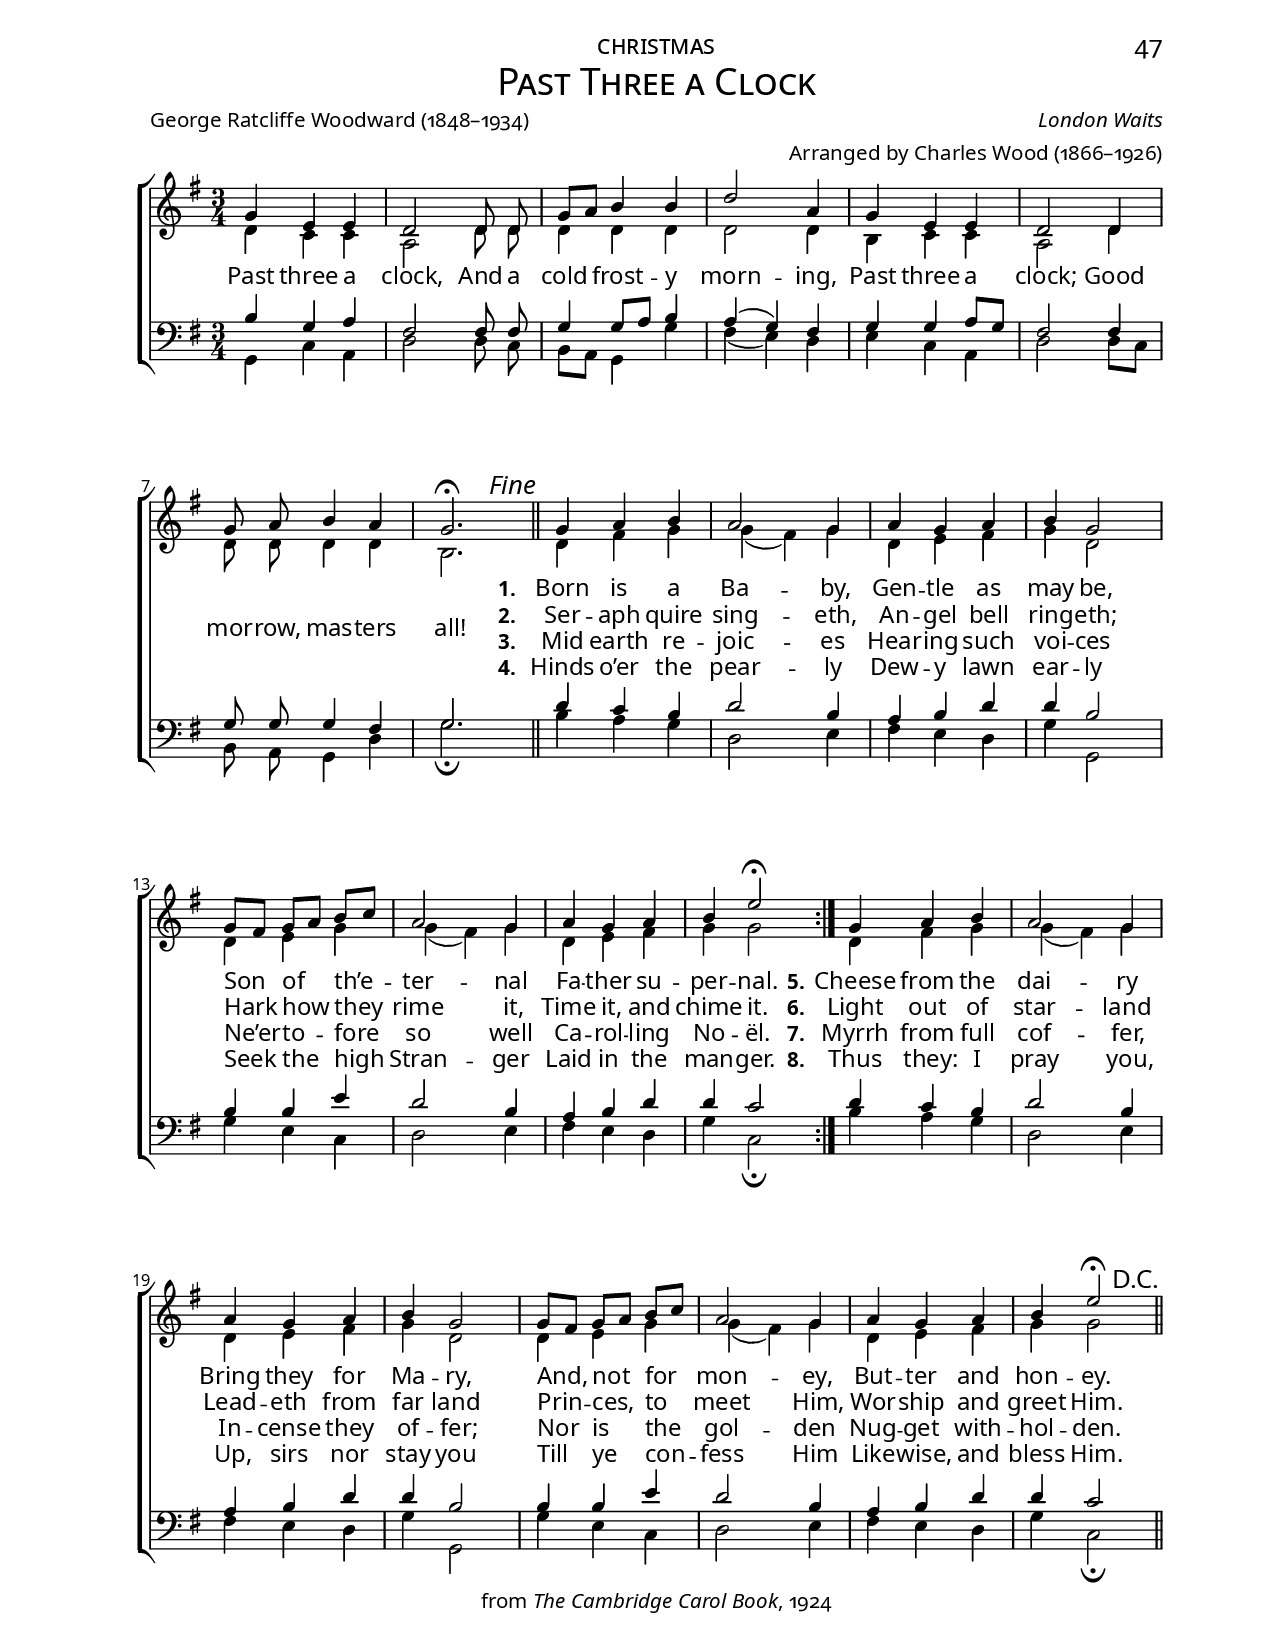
\version "2.14.2"
\include "util.ly"
\header {
  title = \markup{\override #'(font-name . "Garamond Premr Pro Smbd Subh"){ \abs-fontsize #18 \smallCapsOldStyle"Past Three a Clock"}}
  poet = \markup\oldStyleNum"George Ratcliffe Woodward (1848–1934)"
  composer = \markup{\italic"London Waits"}
  arranger = \markup\oldStyleNum"Arranged by Charles Wood (1866–1926)"
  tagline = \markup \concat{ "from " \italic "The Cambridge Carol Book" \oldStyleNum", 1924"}
}
\paper {
  paper-height = 11\in
  paper-width = 8.5\in
  indent = 0\in
  %system-system-spacing = #'((basic-distance . 10) (padding . 0))
  %system-system-spacing =
  %  #'((basic-distance . 0)
  %     (minimum-distance . 0)
  %     (padding . -0.35)
  %     (stretchability . 100))
  ragged-last-bottom = ##f
  ragged-bottom = ##f
  two-sided = ##t
  inner-margin = 1\in
  outer-margin = 0.75\in
  top-margin = 0.26\in
  bottom-margin = 0.25\in
  first-page-number = #047
  print-first-page-number = ##t
  headerLine = \markup{ \smallCapsOldStyle"christmas"}
  oddHeaderMarkup = \markup\fill-line{
     \abs-fontsize #12.5
     \combine 
        \fill-line{"" \on-the-fly #print-page-number-check-first
        \oldStylePageNum""
        }
        \fill-line{\headerLine}
  }
  evenHeaderMarkup = \markup {
     \abs-fontsize #12.5
     \combine
        \on-the-fly #print-page-number-check-first
        \oldStylePageNum""
        \fill-line{\headerLine}
  }
}
#(set-global-staff-size 18) \paper{ #(define fonts (make-pango-font-tree "Garamond Premr Pro" "Garamond Premr Pro" "Garamond Premr Pro" (/ 18 20))) }
global = {
  \key g \major
  \time 3/4
  \autoBeamOff
}

sopMusic = \relative c' {
  \repeat volta 2 {
    g'4 e e |
    d2 d8 d |
    g[ a] b4 b ||
    d2 a4 |
    g e e |
    d2 d4 | \break
    
    g8 a b4 a |
    g2.\fermata \bar"||"
    \once \override Score.RehearsalMark #'self-alignment-X = #RIGHT
%    \once \override Score.RehearsalMark #'break-visibility = #end-of-line-visible
    \mark\markup\italic"Fine"
  
    g4 a b |
    a2 g4 |
    a g a |
    b g2 |
    
    g8[ fis] g[ a] b[ c] |
    a2 g4 |
    a g a |
    b e2\fermata
  }
    
  g,4 a b |
  a2 g4 |
  a g a |
  b g2 |
  
  g8[ fis] g[ a] b[ c] |
  a2 g4 |
  a g a |
  b e2\fermata \bar"||"
  \once \override Score.RehearsalMark #'self-alignment-X = #RIGHT
  \mark"D.C."
}
sopWords = \lyricmode {
  
}

altoMusic = \relative c' {
  d4 c c |
  a2 d8 d |
  d4 d d |
  d2 d4 |
  b c c |
  a2 d4 |
  
  d8 d d4 d |
  b2.
  
  d4 fis g |
  g( fis) g |
  d e fis |
  g d2 |
  
  d4 e g |
  g( fis) g |
  d e fis |
  g g2
  
  
  
  d4 fis g |
  g( fis) g |
  d e fis |
  g d2 |
  
  d4 e g |
  g( fis) g |
  d e fis |
  g g2 \bar "||"
}
dropLyrics = {
  \override LyricText #'extra-offset = #'(0 . -4.9)
  \override LyricHyphen #'extra-offset = #'(0 . -4.9)
  \override LyricExtender #'extra-offset = #'(0 . -4.9)
  \override StanzaNumber #'extra-offset = #'(0 . -4.9)
}
altoWords = \lyricmode {
  \dropLyricsIV
  Past three a clock,
  And a cold frost -- y morn -- ing,
  Past three a clock;
  Good
  \dropLyrics
  mor -- row, mas -- ters all!
  
  \dropLyricsVII
  \set stanza = #"1. "
  \set associatedVoice = "sopranos"
  Born is a Ba -- by, Gen -- tle as may be,
  Son of th’e -- ter -- nal Fa -- ther su -- per -- nal.
  
  
  \set stanza = #"5."
  Cheese from the dai -- ry
  Bring they for Ma -- ry,
  And, not for mon -- ey,
  But -- ter and hon -- ey.
}
altoWordsII = \lyricmode {
  \dropLyricsVII
%\markup\italic
  \repeat unfold 21 {\skip1}
  \set stanza = #"2. "
  Ser -- aph quire sing -- eth, An -- gel bell ring -- eth;
  Hark how they rime it, Time it, and chime it.
  
  
  \set stanza = #"6."
  Light out of star -- land
  Lead -- eth from far land
  Prin -- ces, to meet Him,
  Wor -- ship and greet Him.
}
altoWordsIII = \lyricmode {
  \dropLyricsVII
  \repeat unfold 21 {\skip1}
  \set stanza = #"3. "
  Mid earth re -- joic -- es
  Hear -- ing such voi -- ces
  Ne’er -- to -- fore so well
  Ca -- rol -- ling No -- ël.
  
  
  \set stanza = #"7."
  Myrrh from full cof -- fer,
  In -- cense they of -- fer;
  Nor is the gol -- den
  Nug -- get with -- hol -- den.
}
altoWordsIV = \lyricmode {
  \dropLyricsVII
  \repeat unfold 21 {\skip1}
  \set stanza = #"4. "
  Hinds o’er the pear -- ly
  Dew -- y lawn ear -- ly
  Seek the high Stran -- ger
  Laid in the man -- ger.
  
  
  \set stanza = #"8."
  Thus they: I pray you,
  Up, sirs nor stay you
  Till ye con -- fess Him
  Like -- wise, and bless Him.
}
altoWordsV = \lyricmode {
  \repeat unfold 21 {\skip1}
}
altoWordsVI = \lyricmode {
  \repeat unfold 21 {\skip1}
}
altoWordsVII = \lyricmode {
  \repeat unfold 21 {\skip1}
}
altoWordsVIII = \lyricmode {
  \repeat unfold 21 {\skip1}
}
tenorMusic = \relative c' {
  b4 g a |
  fis2 fis8 fis |
  g4 g8[ a] b4 |
  a( g) fis |
  g g a8[ g] |
  fis2 fis4 |
  
  g8 g g4 fis |
  g2. |
  
  d'4 c b |
  d2 b4 |
  a b d |
  d b2 |
  
  b4 b e |
  d2 b4 |
  a b d |
  d c2
  
  
  
  d4 c b |
  d2 b4 |
  a b d |
  d b2 |
  
  b4 b e |
  d2 b4 |
  a b d |
  d c2 \bar "||"
}
tenorWords = \lyricmode {

}

bassMusic = \relative c {
  g4 c a |
  d2 d8 c |
  b[ a] g4 g' |
  fis( e) d |
  e c a |
  d2 d8[ c] |
  
  b a g4 d' |
  g2.\fermata |
  
  b4 a g |
  d2 e4 |
  fis e d |
  g g,2 |
  
  g'4 e c |
  d2 e4 |
  fis e d |
  g c,2\fermata
  
  
  
  
  
  b'4 a g |
  d2 e4 |
  fis e d |
  g g,2 |
  
  g'4 e c |
  d2 e4 |
  fis e d |
  g c,2\fermata \bar "||"
}
bassWords = \lyricmode {

}

pianoRH = \relative c' {
  
}
pianoLH = \relative c' {
  
}

\score {
  <<
   \new ChoirStaff <<
%    \new Lyrics = sopranos \with { \override VerticalAxisGroup #'nonstaff-relatedstaff-spacing = #'((basic-distance . 1)) }
    \new Staff = women <<
      \new Voice = "sopranos" { \voiceOne << \global \sopMusic >> }
      \new Voice = "altos" { \voiceTwo << \global \altoMusic >> }
    >>
    \new Lyrics \with { alignAboveContext = #"women" \override VerticalAxisGroup #'nonstaff-relatedstaff-spacing = #'((basic-distance . 1))} \lyricsto "sopranos" \sopWords
    \new Lyrics = "altosVIII"  \with { alignBelowContext = #"women" \override VerticalAxisGroup #'nonstaff-relatedstaff-spacing = #'((basic-distance . 1))} \lyricsto "sopranos" \altoWordsVIII
    \new Lyrics = "altosVII"  \with { alignBelowContext = #"women" \override VerticalAxisGroup #'nonstaff-relatedstaff-spacing = #'((basic-distance . 1))} \lyricsto "sopranos" \altoWordsVII
    \new Lyrics = "altosVI"  \with { alignBelowContext = #"women" \override VerticalAxisGroup #'nonstaff-relatedstaff-spacing = #'((basic-distance . 1))} \lyricsto "sopranos" \altoWordsVI
    \new Lyrics = "altosV"  \with { alignBelowContext = #"women" \override VerticalAxisGroup #'nonstaff-relatedstaff-spacing = #'((basic-distance . 1))} \lyricsto "sopranos" \altoWordsV
    \new Lyrics = "altosIV"  \with { alignBelowContext = #"women" \override VerticalAxisGroup #'nonstaff-relatedstaff-spacing = #'((basic-distance . 1))} \lyricsto "sopranos" \altoWordsIV
    \new Lyrics = "altosIII"  \with { alignBelowContext = #"women" \override VerticalAxisGroup #'nonstaff-relatedstaff-spacing = #'((basic-distance . 1))} \lyricsto "sopranos" \altoWordsIII
    \new Lyrics = "altosII"  \with { alignBelowContext = #"women" \override VerticalAxisGroup #'nonstaff-relatedstaff-spacing = #'((basic-distance . 1))} \lyricsto "sopranos" \altoWordsII
    \new Lyrics = "altos"  \with { alignBelowContext = #"women" \override VerticalAxisGroup #'nonstaff-relatedstaff-spacing = #'((padding . 0))} \lyricsto "altos" \altoWords
   \new Staff = men <<
      \clef bass
      \new Voice = "tenors" { \voiceOne << \global \tenorMusic >> }
      \new Voice = "basses" { \voiceTwo << \global \bassMusic >> }
    >>
    \new Lyrics \with { alignAboveContext = #"men" \override VerticalAxisGroup #'nonstaff-relatedstaff-spacing = #'((basic-distance . 1)) } \lyricsto "tenors" \tenorWords
    \new Lyrics \with { alignBelowContext = #"men" \override VerticalAxisGroup #'nonstaff-relatedstaff-spacing = #'((basic-distance . 1)) } \lyricsto "basses" \bassWords
  >>
%    \new PianoStaff << \new Staff { \new Voice { \pianoRH } } \new Staff { \clef "bass" \pianoLH } >>
  >>
  \layout {
  \context {
    \Lyrics
    \override LyricText #'font-size = #1.3
  }
    \context {
      \Score
      \override SpacingSpanner #'base-shortest-duration = #(ly:make-moment 1 4)
      \override SpacingSpanner #'common-shortest-duration = #(ly:make-moment 1 4)
    }
    \context {
      % Remove all empty staves
      % \Staff \RemoveEmptyStaves \override VerticalAxisGroup #'remove-first = ##t
    }
    \context {
      \Lyrics
      \override LyricText #'X-offset = #center-on-word
    }
  }
}

